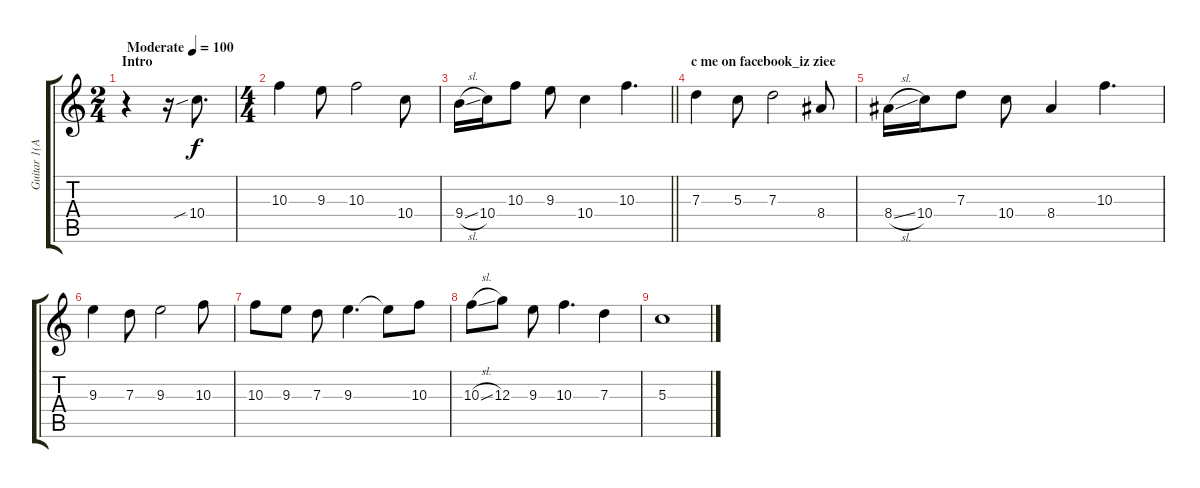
\track ("Guitar 1(Apoy)" "Guitar 1(A") {instrument electricguitarclean}
\staff {score tabs}
\tuning (E4 B3 G3 D3 A2 E2) {hide}
\ts (2 4)
\section ("" "Intro")
\tempo (100 "Moderate")
\clef g2
\ks c
r.4{dy f instrument electricguitarclean} r.16 10.4{sib}.8{d} |
\ts (4 4)
10.3.4 9.3.8 10.3.2 10.4.8 |
\barLineRight lightlight
9.4{sl}.16 10.4.16 10.3.8 9.3.8 10.4.4 10.3.4{d} |
\section ("" "c me on facebook_iz ziee")
7.3.4 5.3.8 7.3.2 8.4.8 |
8.4{sl}.16 10.4.16 7.3.8 10.4.8 8.4.4 10.3.4{d} |
9.3.4 7.3.8 9.3.2 10.3.8 |
10.3.8 9.3.8 7.3.8 9.3.4{d} 9.3{t}.8 10.3.8 |
10.3{sl}.8 12.3.8 9.3.8 10.3.4{d} 7.3.4 |
5.3.1
